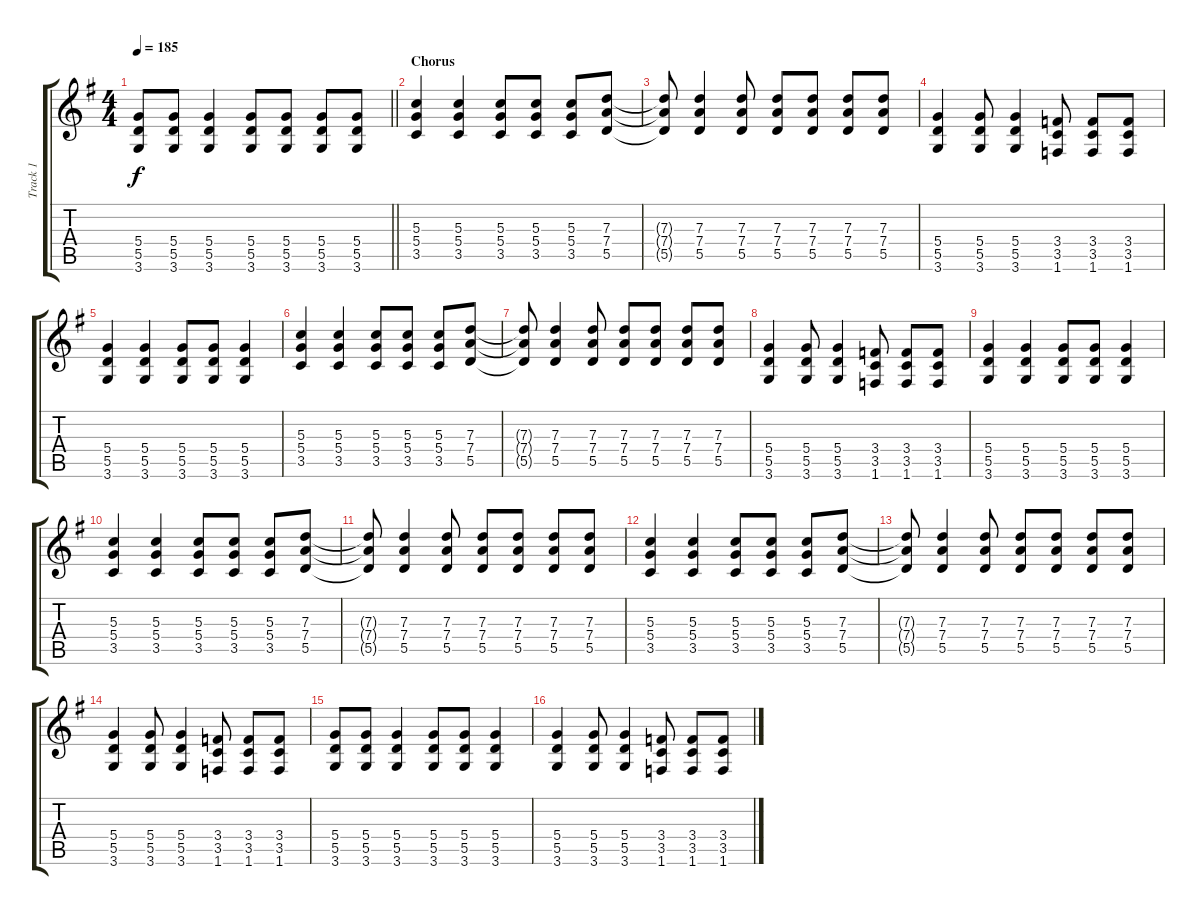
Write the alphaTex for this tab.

\track ("Track 1" "Track 1") {instrument distortionguitar}
\staff {score tabs}
\tuning (E4 B3 G3 D3 A2 E2) {hide}
\ts (4 4)
\tempo 185
\clef g2
\barLineRight lightlight
\ks g
(5.4{t} 5.5{t} 3.6{t}).8{dy f} (5.4 5.5 3.6).8 (5.4 5.5 3.6).4 (5.4 5.5 3.6).8 (5.4 5.5 3.6).8 (5.4 5.5 3.6).8 (5.4 5.5 3.6).8 |
\section ("" "Chorus")
(5.3 5.4 3.5).4 (5.3 5.4 3.5).4 (5.3 5.4 3.5).8 (5.3 5.4 3.5).8 (5.3 5.4 3.5).8 (7.3 7.4 5.5).8 |
(7.3{t} 7.4{t} 5.5{t}).8 (7.3 7.4 5.5).4 (7.3 7.4 5.5).8 (7.3 7.4 5.5).8 (7.3 7.4 5.5).8 (7.3 7.4 5.5).8 (7.3 7.4 5.5).8 |
(5.4 5.5 3.6).4 (5.4 5.5 3.6).8 (5.4 5.5 3.6).4 (3.4 3.5 1.6).8 (3.4 3.5 1.6).8 (3.4 3.5 1.6).8 |
(5.4 5.5 3.6).4 (5.4 5.5 3.6).4 (5.4 5.5 3.6).8 (5.4 5.5 3.6).8 (5.4 5.5 3.6).4 |
(5.3 5.4 3.5).4 (5.3 5.4 3.5).4 (5.3 5.4 3.5).8 (5.3 5.4 3.5).8 (5.3 5.4 3.5).8 (7.3 7.4 5.5).8 |
(7.3{t} 7.4{t} 5.5{t}).8 (7.3 7.4 5.5).4 (7.3 7.4 5.5).8 (7.3 7.4 5.5).8 (7.3 7.4 5.5).8 (7.3 7.4 5.5).8 (7.3 7.4 5.5).8 |
(5.4 5.5 3.6).4 (5.4 5.5 3.6).8 (5.4 5.5 3.6).4 (3.4 3.5 1.6).8 (3.4 3.5 1.6).8 (3.4 3.5 1.6).8 |
(5.4 5.5 3.6).4 (5.4 5.5 3.6).4 (5.4 5.5 3.6).8 (5.4 5.5 3.6).8 (5.4 5.5 3.6).4 |
(5.3 5.4 3.5).4 (5.3 5.4 3.5).4 (5.3 5.4 3.5).8 (5.3 5.4 3.5).8 (5.3 5.4 3.5).8 (7.3 7.4 5.5).8 |
(7.3{t} 7.4{t} 5.5{t}).8 (7.3 7.4 5.5).4 (7.3 7.4 5.5).8 (7.3 7.4 5.5).8 (7.3 7.4 5.5).8 (7.3 7.4 5.5).8 (7.3 7.4 5.5).8 |
(5.3 5.4 3.5).4 (5.3 5.4 3.5).4 (5.3 5.4 3.5).8 (5.3 5.4 3.5).8 (5.3 5.4 3.5).8 (7.3 7.4 5.5).8 |
(7.3{t} 7.4{t} 5.5{t}).8 (7.3 7.4 5.5).4 (7.3 7.4 5.5).8 (7.3 7.4 5.5).8 (7.3 7.4 5.5).8 (7.3 7.4 5.5).8 (7.3 7.4 5.5).8 |
(5.4 5.5 3.6).4 (5.4 5.5 3.6).8 (5.4 5.5 3.6).4 (3.4 3.5 1.6).8 (3.4 3.5 1.6).8 (3.4 3.5 1.6).8 |
(5.4 5.5 3.6).8 (5.4 5.5 3.6).8 (5.4 5.5 3.6).4 (5.4 5.5 3.6).8 (5.4 5.5 3.6).8 (5.4 5.5 3.6).4 |
(5.4 5.5 3.6).4 (5.4 5.5 3.6).8 (5.4 5.5 3.6).4 (3.4 3.5 1.6).8 (3.4 3.5 1.6).8 (3.4 3.5 1.6).8
